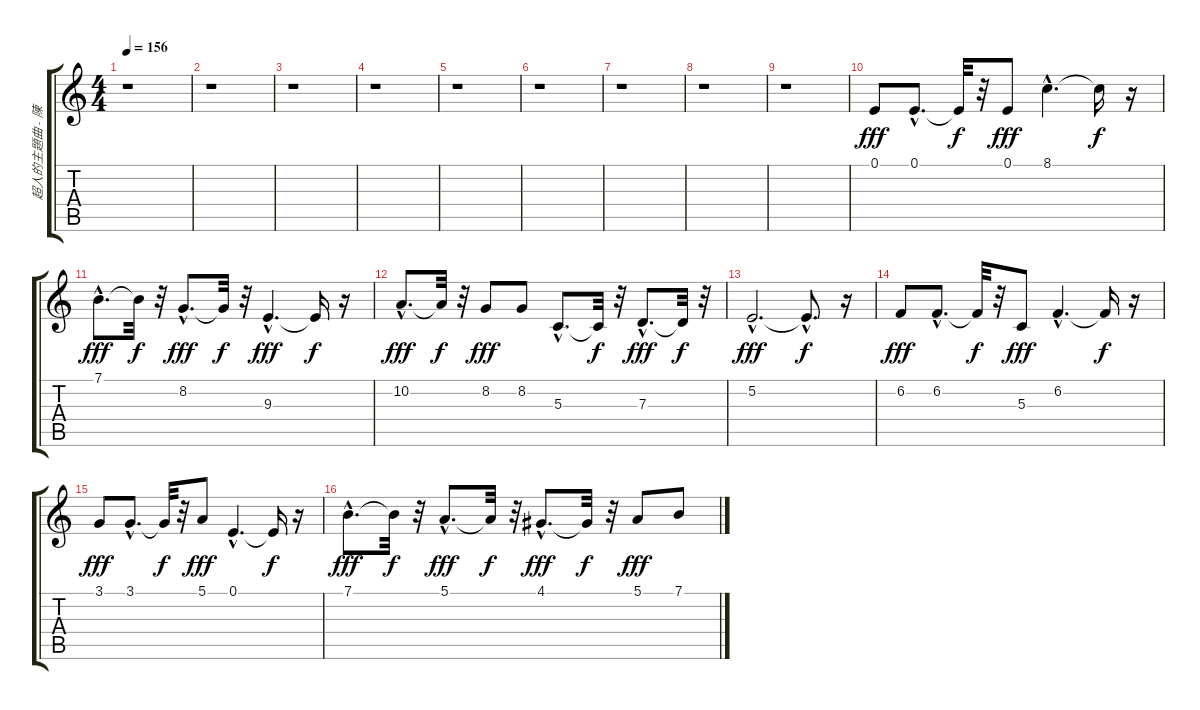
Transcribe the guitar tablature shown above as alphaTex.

\track ("超人的主題曲 - 陳奕迅" "超人的主題曲 - 陳") {instrument lead2sawtooth}
\staff {score tabs}
\tuning (E4 B3 G3 D3 A2 E2) {hide}
\ts (4 4)
\tempo 156
\clef g2
\ks c
r.1{dy f} |
r.1 |
r.1 |
r.1 |
r.1 |
r.1 |
r.1 |
r.1 |
r.1 |
0.1.8{dy fff} 0.1{hac}.8{d} 0.1{t}.32{dy f} r.32 0.1.8{dy fff} 8.1{hac}.4{d} 8.1{t}.16{dy f} r.16 |
7.1{hac}.8{d dy fff} 7.1{t}.32{dy f} r.32 8.2{hac}.8{d dy fff} 8.2{t}.32{dy f} r.32 9.3{hac}.4{d dy fff} 9.3{t}.16{dy f} r.16 |
10.2{hac}.8{d dy fff} 10.2{t}.32{dy f} r.32 8.2.8{dy fff} 8.2.8 5.3{hac}.8{d} 5.3{t}.32{dy f} r.32 7.3{hac}.8{d dy fff} 7.3{t}.32{dy f} r.32 |
5.2{hac}.2{d dy fff} 5.2{hac t}.8{d dy f} r.16 |
6.2.8{dy fff} 6.2{hac}.8{d} 6.2{t}.32{dy f} r.32 5.3.8{dy fff} 6.2{hac}.4{d} 6.2{t}.16{dy f} r.16 |
3.1.8{dy fff} 3.1{hac}.8{d} 3.1{t}.32{dy f} r.32 5.1.8{dy fff} 0.1{hac}.4{d} 0.1{t}.16{dy f} r.16 |
7.1{hac}.8{d dy fff} 7.1{t}.32{dy f} r.32 5.1{hac}.8{d dy fff} 5.1{t}.32{dy f} r.32 4.1{hac}.8{d dy fff} 4.1{t}.32{dy f} r.32 5.1.8{dy fff} 7.1.8
